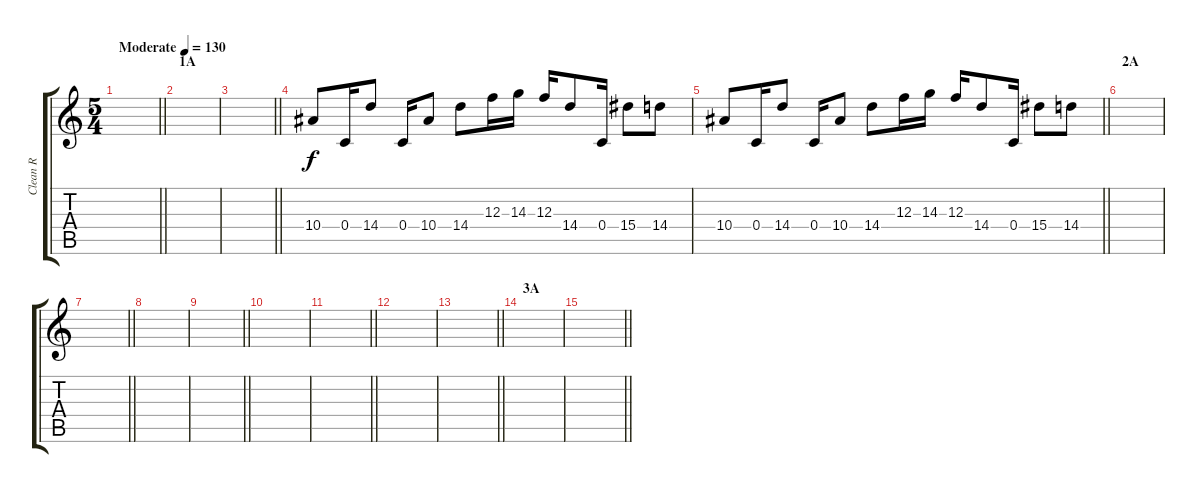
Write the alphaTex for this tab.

\track ("Clean R" "Clean R") {instrument electricguitarjazz}
\staff {score tabs}
\tuning (D4 A3 F3 C3 G2 C2) {hide}
\ts (5 4)
\tempo (130 "Moderate")
\clef g2
\barLineRight lightlight
\ks c
|
\section ("" "1A")
|
\barLineRight lightlight
|
10.4.8 0.4.16 14.4.8 0.4.16 10.4.8 14.4.8 12.3.16 14.3.16 12.3.16 14.4.8 0.4.16 15.4.8 14.4.8 |
\barLineRight lightlight
10.4.8 0.4.16 14.4.8 0.4.16 10.4.8 14.4.8 12.3.16 14.3.16 12.3.16 14.4.8 0.4.16 15.4.8 14.4.8 |
\section ("" "2A")
|
\barLineRight lightlight
|
|
\barLineRight lightlight
|
|
\barLineRight lightlight
|
|
\barLineRight lightlight
|
\section ("" "3A")
|
\barLineRight lightlight
